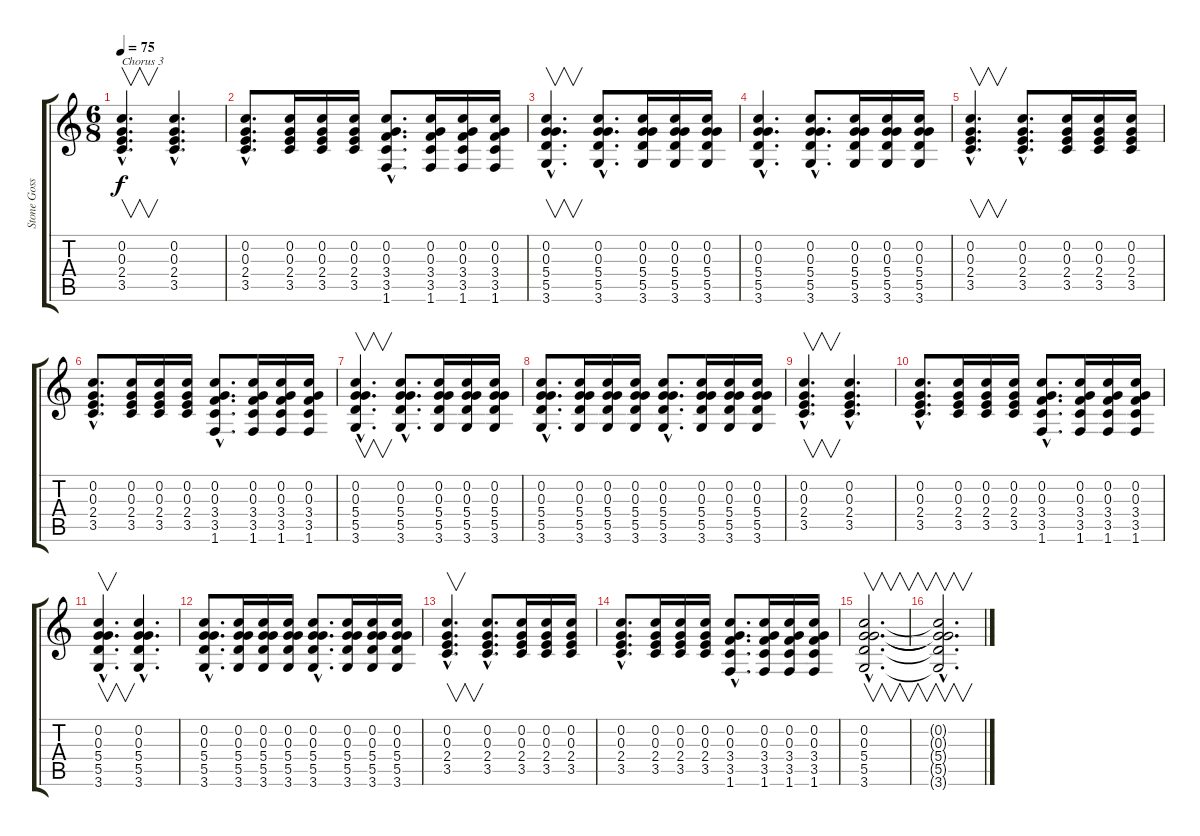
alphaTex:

\track ("Stone Gossard" "Stone Goss") {instrument electricguitarclean}
\staff {score tabs}
\tuning (E4 C4 G3 D3 A2 E2) {hide}
\ts (6 8)
\tempo 75
\clef g2
\ks c
(0.2{hac} 0.3{hac} 2.4{hac} 3.5{hac}).4{v d txt "Chorus 3" dy f} (0.2{hac} 0.3{hac} 2.4{hac} 3.5{hac}).4{d} |
(0.2{hac} 0.3{hac} 2.4{hac} 3.5{hac}).8{d} (0.2 0.3 2.4 3.5).16 (0.2 0.3 2.4 3.5).16 (0.2 0.3 2.4 3.5).16 (0.2{hac} 0.3{hac} 3.4{hac} 3.5{hac} 1.6{hac}).8{d} (0.2 0.3 3.4 3.5 1.6).16 (0.2 0.3 3.4 3.5 1.6).16 (0.2 0.3 3.4 3.5 1.6).16 |
(0.2{hac} 0.3{hac} 5.4{hac} 5.5{hac} 3.6{hac}).4{v d} (0.2{hac} 0.3{hac} 5.4{hac} 5.5{hac} 3.6{hac}).8{d} (0.2 0.3 5.4 5.5 3.6).16 (0.2 0.3 5.4 5.5 3.6).16 (0.2 0.3 5.4 5.5 3.6).16 |
(0.2{hac} 0.3{hac} 5.4{hac} 5.5{hac} 3.6{hac}).4{d} (0.2{hac} 0.3{hac} 5.4{hac} 5.5{hac} 3.6{hac}).8{d} (0.2 0.3 5.4 5.5 3.6).16 (0.2 0.3 5.4 5.5 3.6).16 (0.2 0.3 5.4 5.5 3.6).16 |
(0.2{hac} 0.3{hac} 2.4{hac} 3.5{hac}).4{v d} (0.2{hac} 0.3{hac} 2.4{hac} 3.5{hac}).8{d} (0.2 0.3 2.4 3.5).16 (0.2 0.3 2.4 3.5).16 (0.2 0.3 2.4 3.5).16 |
(0.2{hac} 0.3{hac} 2.4{hac} 3.5{hac}).8{d} (0.2 0.3 2.4 3.5).16 (0.2 0.3 2.4 3.5).16 (0.2 0.3 2.4 3.5).16 (0.2{hac} 0.3{hac} 3.4{hac} 3.5{hac} 1.6{hac}).8{d} (0.2 0.3 3.4 3.5 1.6).16 (0.2 0.3 3.4 3.5 1.6).16 (0.2 0.3 3.4 3.5 1.6).16 |
(0.2{hac} 0.3{hac} 5.4{hac} 5.5{hac} 3.6{hac}).4{v d} (0.2{hac} 0.3{hac} 5.4{hac} 5.5{hac} 3.6{hac}).8{d} (0.2 0.3 5.4 5.5 3.6).16 (0.2 0.3 5.4 5.5 3.6).16 (0.2 0.3 5.4 5.5 3.6).16 |
(0.2{hac} 0.3{hac} 5.4{hac} 5.5{hac} 3.6{hac}).8{d} (0.2 0.3 5.4 5.5 3.6).16 (0.2 0.3 5.4 5.5 3.6).16 (0.2 0.3 5.4 5.5 3.6).16 (0.2{hac} 0.3{hac} 5.4{hac} 5.5{hac} 3.6{hac}).8{d} (0.2 0.3 5.4 5.5 3.6).16 (0.2 0.3 5.4 5.5 3.6).16 (0.2 0.3 5.4 5.5 3.6).16 |
(0.2{hac} 0.3{hac} 2.4{hac} 3.5{hac}).4{v d} (0.2{hac} 0.3{hac} 2.4{hac} 3.5{hac}).4{d} |
(0.2{hac} 0.3{hac} 2.4{hac} 3.5{hac}).8{d} (0.2 0.3 2.4 3.5).16 (0.2 0.3 2.4 3.5).16 (0.2 0.3 2.4 3.5).16 (0.2{hac} 0.3{hac} 3.4{hac} 3.5{hac} 1.6{hac}).8{d} (0.2 0.3 3.4 3.5 1.6).16 (0.2 0.3 3.4 3.5 1.6).16 (0.2 0.3 3.4 3.5 1.6).16 |
(0.2{hac} 0.3{hac} 5.4{hac} 5.5{hac} 3.6{hac}).4{v d} (0.2{hac} 0.3{hac} 5.4{hac} 5.5{hac} 3.6{hac}).4{d} |
(0.2{hac} 0.3{hac} 5.4{hac} 5.5{hac} 3.6{hac}).8{d} (0.2 0.3 5.4 5.5 3.6).16 (0.2 0.3 5.4 5.5 3.6).16 (0.2 0.3 5.4 5.5 3.6).16 (0.2{hac} 0.3{hac} 5.4{hac} 5.5{hac} 3.6{hac}).8{d} (0.2 0.3 5.4 5.5 3.6).16 (0.2 0.3 5.4 5.5 3.6).16 (0.2 0.3 5.4 5.5 3.6).16 |
(0.2{hac} 0.3{hac} 2.4{hac} 3.5{hac}).4{v d} (0.2{hac} 0.3{hac} 2.4{hac} 3.5{hac}).8{d} (0.2 0.3 2.4 3.5).16 (0.2 0.3 2.4 3.5).16 (0.2 0.3 2.4 3.5).16 |
(0.2{hac} 0.3{hac} 2.4{hac} 3.5{hac}).8{d} (0.2 0.3 2.4 3.5).16 (0.2 0.3 2.4 3.5).16 (0.2 0.3 2.4 3.5).16 (0.2{hac} 0.3{hac} 3.4{hac} 3.5{hac} 1.6{hac}).8{d} (0.2 0.3 3.4 3.5 1.6).16 (0.2 0.3 3.4 3.5 1.6).16 (0.2 0.3 3.4 3.5 1.6).16 |
(0.2{hac} 0.3{hac} 5.4{hac} 5.5{hac} 3.6{hac}).2{v d} |
(0.2{hac t} 0.3{hac t} 5.4{hac t} 5.5{hac t} 3.6{hac t}).2{v d}
